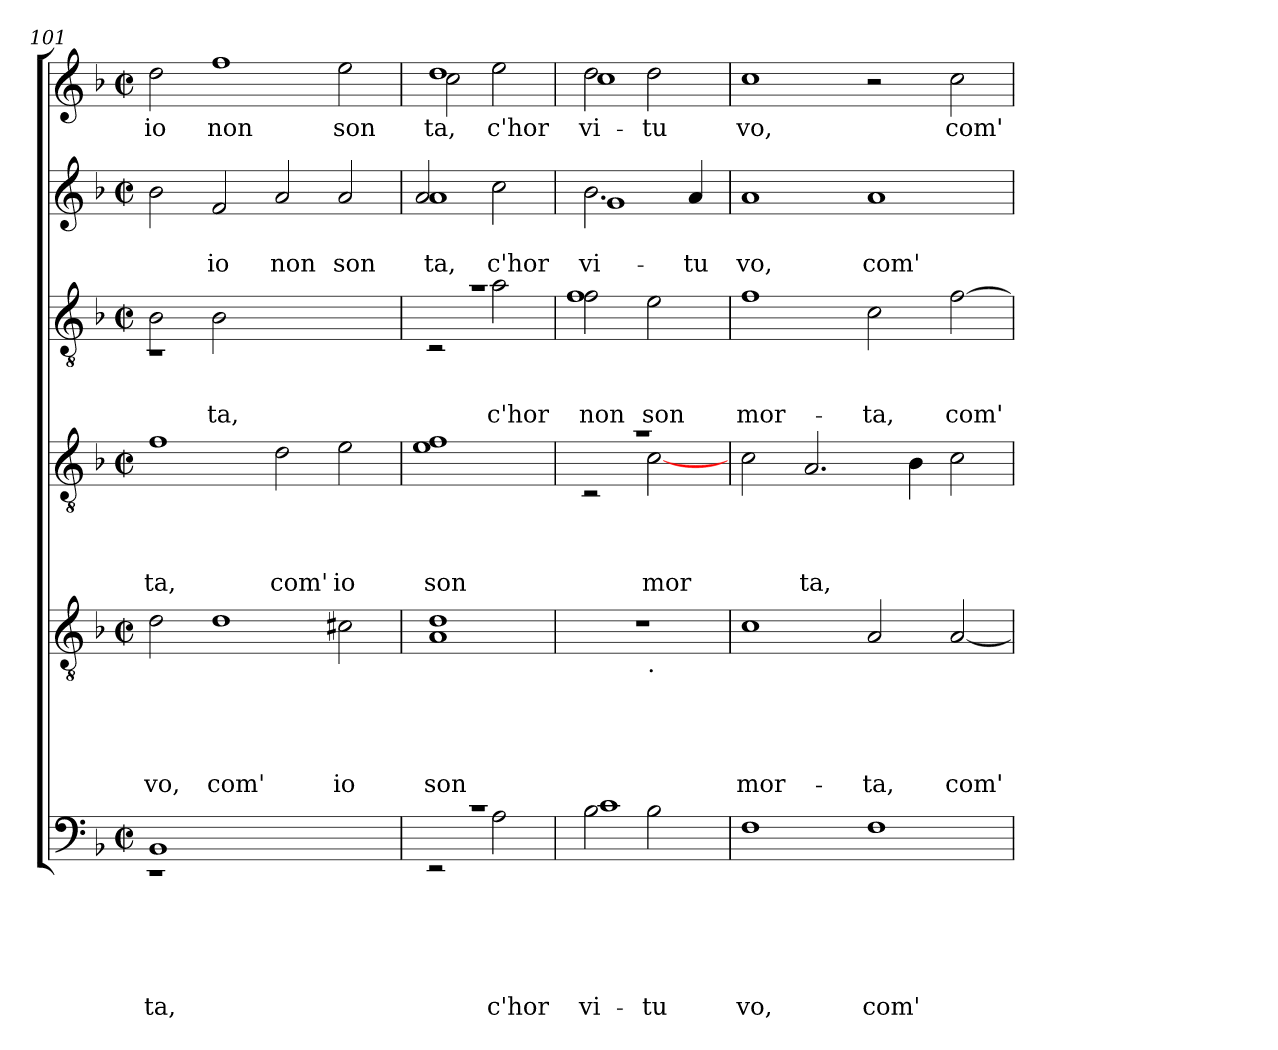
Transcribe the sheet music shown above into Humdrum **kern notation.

**kern	**text	**text	**text	**text	**text	**text	**kern	**text	**text	**text	**text	**text	**kern	**text	**text	**text	**text	**kern	**text	**text	**text	**kern	**text	**text	**kern	**text
*part6	*part6	*part6	*part6	*part6	*part6	*part6	*part5	*part5	*part5	*part5	*part5	*part5	*part4	*part4	*part4	*part4	*part4	*part3	*part3	*part3	*part3	*part2	*part2	*part2	*part1	*part1
*staff6	*staff6	*staff6	*staff6	*staff6	*staff6	*staff6	*staff5	*staff5	*staff5	*staff5	*staff5	*staff5	*staff4	*staff4	*staff4	*staff4	*staff4	*staff3	*staff3	*staff3	*staff3	*staff2	*staff2	*staff2	*staff1	*staff1
*clefF4	*	*	*	*	*	*	*clefGv2	*	*	*	*	*	*clefGv2	*	*	*	*	*clefGv2	*	*	*	*clefG2	*	*	*clefG2	*
*k[b-]	*	*	*	*	*	*	*k[b-]	*	*	*	*	*	*k[b-]	*	*	*	*	*k[b-]	*	*	*	*k[b-]	*	*	*k[b-]	*
*F:	*	*	*	*	*	*	*F:	*	*	*	*	*	*F:	*	*	*	*	*F:	*	*	*	*F:	*	*	*F:	*
*M2/2	*	*	*	*	*	*	*M2/2	*	*	*	*	*	*M2/2	*	*	*	*	*M2/2	*	*	*	*M2/2	*	*	*M2/2	*
*met(c|)	*	*	*	*	*	*	*met(c|)	*	*	*	*	*	*met(c|)	*	*	*	*	*met(c|)	*	*	*	*met(c|)	*	*	*met(c|)	*
=101	=101	=101	=101	=101	=101	=101	=101	=101	=101	=101	=101	=101	=101	=101	=101	=101	=101	=101	=101	=101	=101	=101	=101	=101	=101	=101
*^	*	*	*	*	*	*	*	*	*	*	*	*	*	*	*	*	*	*^	*	*	*	*	*	*	*	*
!	!LO:N:vis=1	!	!	!	!	!	!LO:LY:b	!	!	!	!	!	!LO:LY:b	!	!	!	!	!LO:LY:b	!	!LO:N:vis=1	!	!	!	!	!	!	!	!LO:LY:b
1BB-	0rEE	.	.	.	.	.	-ta,	2d\	.	.	.	.	-vo,	1f	.	.	.	-ta,	2B-\	0rC	.	.	.	2b-\	.	.	2dd\	io
!	!	!	!	!	!	!	!	!	!	!	!	!	!LO:LY:b	!	!	!	!	!	!	!	!	!	!LO:LY:b	!	!	!LO:LY:b	!	!LO:LY:b
.	.	.	.	.	.	.	.	1d	.	.	.	.	com'	.	.	.	.	.	2B-\	.	.	.	-ta,	2f/	.	io	1ff	non
!	!	!	!	!	!	!	!	!	!	!	!	!	!	!	!	!	!	!LO:LY:b	!	!	!	!	!	!	!	!LO:LY:b	!	!
1ryy	.	.	.	.	.	.	.	.	.	.	.	.	.	2d\	.	.	.	com'	1ryy	.	.	.	.	2a/	.	non	.	.
!	!	!	!	!	!	!	!	!	!	!	!	!	!LO:LY:b	!	!	!	!	!LO:LY:b	!	!	!	!	!	!	!	!LO:LY:b	!	!LO:LY:b
.	.	.	.	.	.	.	.	2c#X\	.	.	.	.	io	2e\	.	.	.	io	.	.	.	.	.	2a/	.	son	2ee\	son
=102	=102	=102	=102	=102	=102	=102	=102	=102	=102	=102	=102	=102	=102	=102	=102	=102	=102	=102	=102	=102	=102	=102	=102	=102	=102	=102	=102	=102
!	!	!	!	!	!	!	!	!	!	!	!	!	!LO:LY:b	!	!	!	!	!LO:LY:b	!	!	!	!	!	!	!	!LO:LY:b	!	!
*	*	*	*	*	*	*	*	*	*	*	*	*	*	*	*	*	*	*	*	*	*	*	*	*^	*	*	*	*
!	!	!	!	!	!	!	!	!	!	!	!	!	!	!	!	!	!	!	!	!	!	!	!	!	!	!	!LO:LY:b	!	!LO:LY:b
*	*	*	*	*	*	*	*	*	*	*	*	*	*	*	*	*	*	*	*	*	*	*	*	*	*	*	*	*^	*
!	!	!	!	!	!	!	!	!	!	!	!	!	!	!	!	!	!	!	!	!	!	!	!	!	!	!	!	!	!	!LO:LY:b
1rc	2rEE	.	.	.	.	.	.	1A 1d	.	.	.	.	son	1e 1f	.	.	.	son	1ra	2rC	.	.	.	1a	2a/	.	-ta,	1dd	2cc\	-ta,
!	!	!	!	!	!	!	!LO:LY:b	!	!	!	!	!	!	!	!	!	!	!	!	!	!	!	!LO:LY:b	!	!	!	!LO:LY:b	!	!	!LO:LY:b
.	2A\	.	.	.	.	.	c'hor	.	.	.	.	.	.	.	.	.	.	.	.	2a\	.	.	c'hor	.	2cc\	.	c'hor	.	2ee\	c'hor
!!LO:LB:g=z	!!
=103	=103	=103	=103	=103	=103	=103	=103	=103	=103	=103	=103	=103	=103	=103	=103	=103	=103	=103	=103	=103	=103	=103	=103	=103	=103	=103	=103	=103	=103	=103
!	!	!	!	!	!	!	!LO:LY:b	!	!	!	!	!	!	!	!	!	!	!	!	!	!	!	!	!	!	!	!	!	!	!
!	!	!	!	!	!	!	!LO:LY:b	!	!	!	!	!	!	!	!	!	!	!	!	!	!	!	!LO:LY:b	!	!	!	!	!	!	!
*	*	*	*	*	*	*	*	*	*	*	*	*	*	*^	*	*	*	*	*	*	*	*	*	*	*	*	*	*	*	*
!	!	!	!	!	!	!	!	!	!	!	!	!	!	!	!	!	!	!	!	!	!	!	!	!LO:LY:b	!	!	!	!LO:LY:b	!	!	!
!	!	!	!	!	!	!	!	!	!	!	!	!	!	!	!	!	!	!	!	!	!	!	!	!	!	!	!	!LO:LY:b	!	!	!LO:LY:b
!	!	!	!	!	!	!	!	!	!	!	!	!	!	!	!	!	!	!	!	!	!	!	!	!	!	!	!	!	!	!	!LO:LY:b
*	*	*	*	*	*	*	*	*^	*	*	*	*	*	*	*	*	*	*	*	*	*	*	*	*	*	*	*	*	*	*	*
2B-\	1c	.	.	.	.	.	vi-	1r	2ryy	.	.	.	.	.	1ra	2rC	.	.	.	.	2f\	1f	.	.	non	2.b-\	1g	.	vi-	2dd\	1cc	vi-
!	!	!	!	!	!	!	!	!	!LO:TX:b:t=.	!	!	!	!	!	!	!	!	!	!	!	!	!	!	!	!	!	!	!	!	!	!	!
!	!	!	!	!	!	!	!LO:LY:b	!	!	!	!	!	!	!	!	!	!	!	!	!LO:LY:b	!	!	!	!	!LO:LY:b	!	!	!	!	!	!	!LO:LY:b
2B-\	.	.	.	.	.	.	-tu	.	2ryy	.	.	.	.	.	.	[>2c\	.	.	.	mor-	2e\	.	.	.	son	.	.	.	.	2dd\	.	-tu
!	!	!	!	!	!	!	!	!	!	!	!	!	!	!	!	!	!	!	!	!	!	!	!	!	!	!	!	!	!LO:LY:b	!	!	!
.	.	.	.	.	.	.	.	.	.	.	.	.	.	.	.	.	.	.	.	.	.	.	.	.	.	4a/	.	.	-tu	.	.	.
*	*	*	*	*	*	*	*	*	*	*	*	*	*	*	*v	*v	*	*	*	*	*	*	*	*	*	*v	*v	*	*	*v	*v	*
*v	*v	*	*	*	*	*	*	*	*	*	*	*	*	*	*	*	*	*	*	*v	*v	*	*	*	*	*	*	*	*
=104	=104	=104	=104	=104	=104	=104	=104	=104	=104	=104	=104	=104	=104	=104	=104	=104	=104	=104	=104	=104	=104	=104	=104	=104	=104	=104	=104
!	!	!	!	!	!	!LO:LY:b	!	!	!	!	!	!	!LO:LY:b	!	!	!	!	!	!	!	!	!LO:LY:b	!	!	!LO:LY:b	!	!LO:LY:b
*	*	*	*	*	*	*	*v	*v	*	*	*	*	*	*	*	*	*	*	*	*	*	*	*	*	*	*	*
1F	.	.	.	.	.	-vo,	1c	.	.	.	.	mor-	2c\	.	.	.	.	1f	.	.	mor-	1a	.	-vo,	1cc	-vo,
!	!	!	!	!	!	!	!	!	!	!	!	!	!	!	!	!	!LO:LY:b	!	!	!	!	!	!	!	!	!
.	.	.	.	.	.	.	.	.	.	.	.	.	2.A/	.	.	.	-ta,	.	.	.	.	.	.	.	.	.
!	!	!	!	!	!	!LO:LY:b	!	!	!	!	!	!LO:LY:b	!	!	!	!	!	!	!	!	!LO:LY:b	!	!	!LO:LY:b	!	!
1F	.	.	.	.	.	com'	2A/	.	.	.	.	-ta,	.	.	.	.	.	2c\	.	.	-ta,	1a	.	com'	2r	.
.	.	.	.	.	.	.	.	.	.	.	.	.	4B-\	.	.	.	.	.	.	.	.	.	.	.	.	.
!	!	!	!	!	!	!	!	!	!	!	!	!LO:LY:b	!	!	!	!	!	!	!	!	!LO:LY:b	!	!	!	!	!LO:LY:b
.	.	.	.	.	.	.	[<2A/	.	.	.	.	com'	2c\	.	.	.	.	[>2f\	.	.	com'	.	.	.	2cc\	com'
=	=	=	=	=	=	=	=	=	=	=	=	=	=	=	=	=	=	=	=	=	=	=	=	=	=	=
*-	*-	*-	*-	*-	*-	*-	*-	*-	*-	*-	*-	*-	*-	*-	*-	*-	*-	*-	*-	*-	*-	*-	*-	*-	*-	*-
